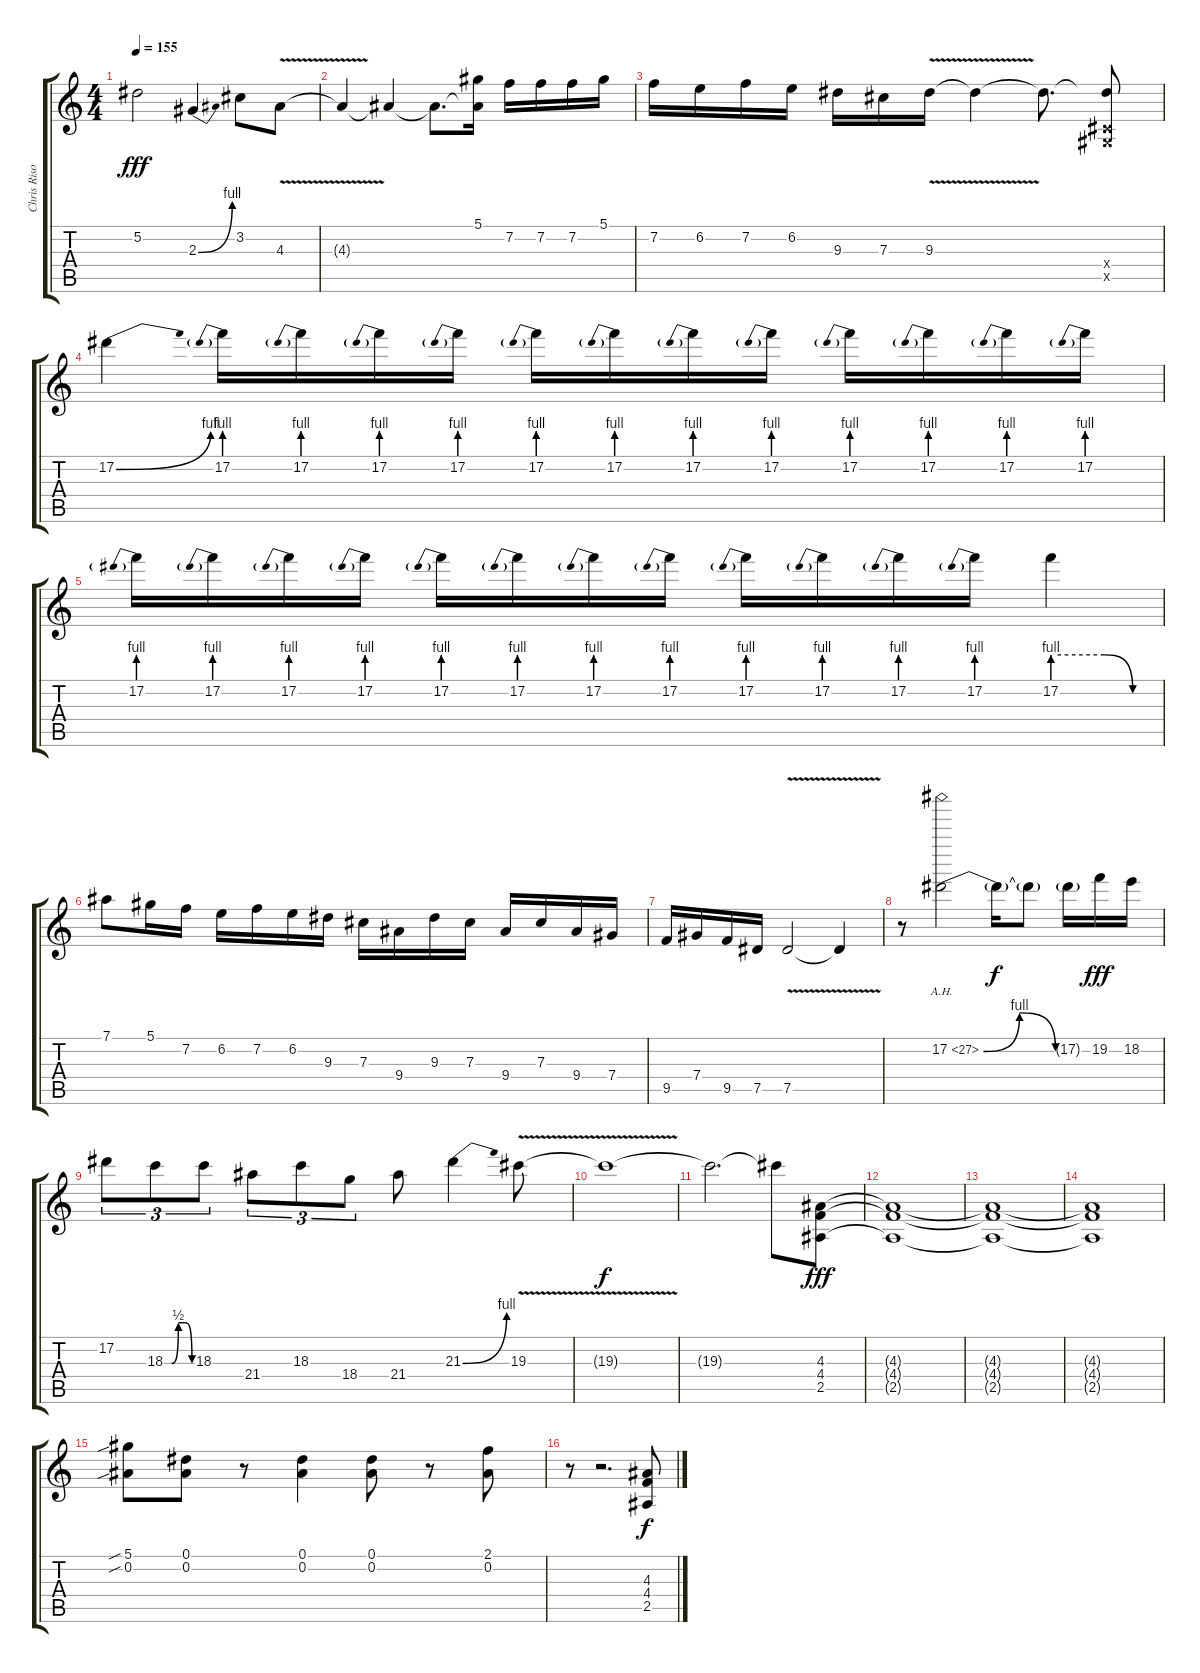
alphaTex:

\track ("Chris Risola - Lead" "Chris Riso") {instrument distortionguitar}
\staff {score tabs}
\tuning (Eb4 Bb3 Gb3 Db3 Ab2 Eb2) {hide}
\ts (4 4)
\tempo 155
\clef g2
\ks c
5.2{t}.2{dy fff} 2.3{be (bend 0 0 60 4)}.4 3.2.8 4.3{v}.8 |
4.3{t}.4 4.3{t}.4 4.3{t}.8{d} (5.1 4.3{t}).16 7.2.16 7.2.16 7.2.16 5.1.16 |
7.2.16 6.2.16 7.2.16 6.2.16 9.3.16 7.3.16 9.3{v}.16 9.3{t}.4 9.3{t}.8{d} (9.3{t} 0.4{x} 0.5{x}).8 |
17.2{be (bend 0 0 60 4)}.4 17.2{be (prebend 0 4 60 4)}.16 17.2{be (prebend 0 4 60 4)}.16 17.2{be (prebend 0 4 60 4)}.16 17.2{be (prebend 0 4 60 4)}.16 17.2{be (prebend 0 4 60 4)}.16 17.2{be (prebend 0 4 60 4)}.16 17.2{be (prebend 0 4 60 4)}.16 17.2{be (prebend 0 4 60 4)}.16 17.2{be (prebend 0 4 60 4)}.16 17.2{be (prebend 0 4 60 4)}.16 17.2{be (prebend 0 4 60 4)}.16 17.2{be (prebend 0 4 60 4)}.16 |
17.2{be (prebend 0 4 60 4)}.16 17.2{be (prebend 0 4 60 4)}.16 17.2{be (prebend 0 4 60 4)}.16 17.2{be (prebend 0 4 60 4)}.16 17.2{be (prebend 0 4 60 4)}.16 17.2{be (prebend 0 4 60 4)}.16 17.2{be (prebend 0 4 60 4)}.16 17.2{be (prebend 0 4 60 4)}.16 17.2{be (prebend 0 4 60 4)}.16 17.2{be (prebend 0 4 60 4)}.16 17.2{be (prebend 0 4 60 4)}.16 17.2{be (prebend 0 4 60 4)}.16 17.2{be (custom 0 4 29 4 45 0 60 0)}.4 |
7.1.8 5.1.16 7.2.16 6.2.16 7.2.16 6.2.16 9.3.16 7.3.16 9.4.16 9.3.16 7.3.16 9.4.16 7.3.16 9.4.16 7.4.16 |
9.5.16 7.4.16 9.5.16 7.5.16 7.5{v}.2 7.5{t}.4 |
r.8 17.2{be (bendrelease 0 0 15 4 45 4 60 0) ah 10}.2 17.2{t}.16{dy f} 17.2{t}.8 17.2{g}.16 19.2.16{dy fff} 18.2.16 |
17.2.8{tu (3 2)} 18.3{be (custom 0 0 15 0 30 2 45 2 60 0)}.8{tu (3 2)} 18.3.8{tu (3 2)} 21.4.8{tu (3 2)} 18.3.8{tu (3 2)} 18.4.8{tu (3 2)} 21.4.8 21.3{be (bend 0 0 60 4)}.4 19.3{v}.8 |
19.3{t}.1{dy f} |
19.3{t}.2{d} 19.3{t}.8 (4.3 4.4 2.5).8{dy fff} |
(4.3{t} 4.4{t} 2.5{t}).1 |
(4.3{t} 4.4{t} 2.5{t}).1 |
(4.3{t} 4.4{t} 2.5{t}).1 |
(5.1{sib} 0.2{sib}).8 (0.1 0.2).8 r.8 (0.1 0.2).4 (0.1 0.2).8 r.8 (2.1 0.2).8 |
r.8 r.2{d} (4.3 4.4 2.5).8{dy f}
